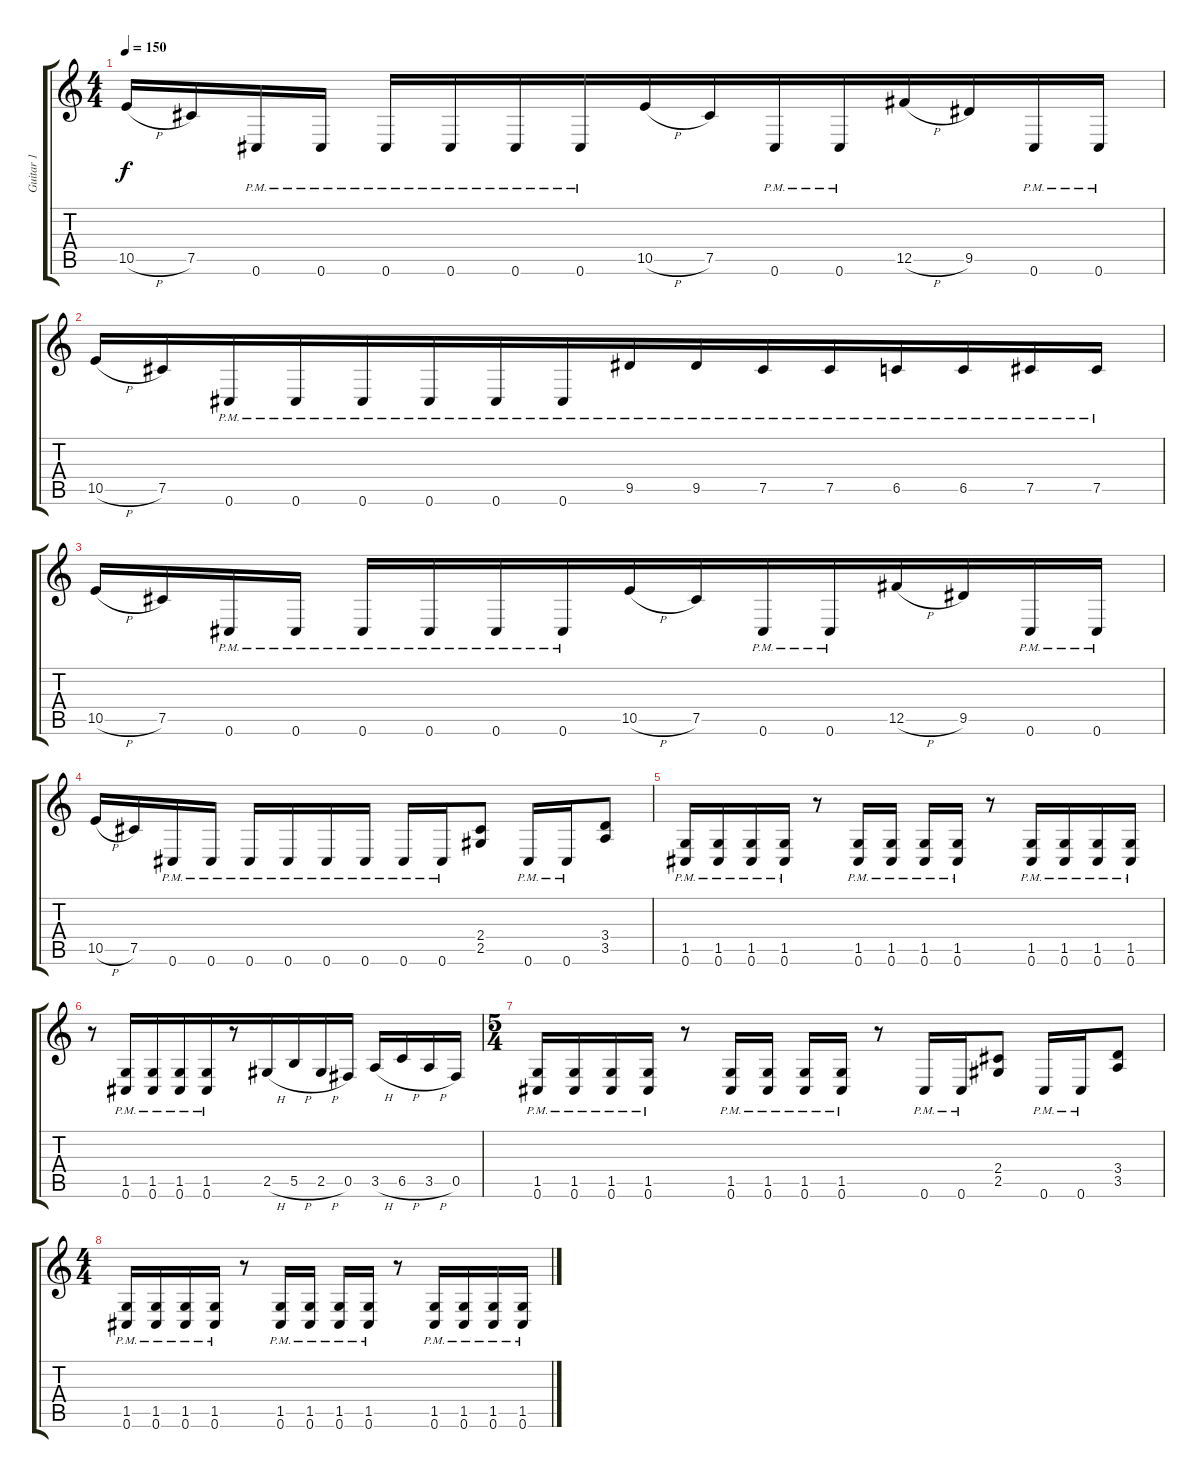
\track ("Guitar 1" "Guitar 1") {instrument distortionguitar}
\staff {score tabs}
\tuning (Db4 Ab3 E3 B2 Gb2 Db2) {hide}
\ts (4 4)
\tempo 150
\clef g2
\ks c
10.5{h}.16{dy f} 7.5.16 0.6{pm}.16 0.6{pm}.16 0.6{pm}.16{beam merge} 0.6{pm}.16{beam merge} 0.6{pm}.16 0.6{pm}.16{beam merge} 10.5{h}.16 7.5.16{beam merge} 0.6{pm}.16 0.6{pm}.16{beam merge} 12.5{h}.16 9.5.16{beam merge} 0.6{pm}.16{beam merge} 0.6{pm}.16 |
10.5{h}.16{beam merge} 7.5.16{beam merge} 0.6{pm}.16 0.6{pm}.16{beam merge} 0.6{pm}.16{beam merge} 0.6{pm}.16{beam merge} 0.6{pm}.16 0.6{pm}.16{beam merge} 9.5{pm}.16{beam merge} 9.5{pm}.16{beam merge} 7.5{pm}.16 7.5{pm}.16{beam merge} 6.5{pm}.16 6.5{pm}.16 7.5{pm}.16{beam merge} 7.5{pm}.16 |
10.5{h}.16 7.5.16 0.6{pm}.16 0.6{pm}.16 0.6{pm}.16{beam merge} 0.6{pm}.16{beam merge} 0.6{pm}.16 0.6{pm}.16{beam merge} 10.5{h}.16 7.5.16{beam merge} 0.6{pm}.16 0.6{pm}.16{beam merge} 12.5{h}.16 9.5.16{beam merge} 0.6{pm}.16{beam merge} 0.6{pm}.16 |
10.5{h}.16 7.5.16 0.6{pm}.16 0.6{pm}.16 0.6{pm}.16{beam merge} 0.6{pm}.16{beam merge} 0.6{pm}.16 0.6{pm}.16 0.6{pm}.16{beam merge} 0.6{pm}.16 (2.4 2.5).8 0.6{pm}.16{beam merge} 0.6{pm}.16 (3.4 3.5).8 |
(1.5{pm} 0.6{pm}).16 (1.5{pm} 0.6{pm}).16 (1.5{pm} 0.6{pm}).16 (1.5{pm} 0.6{pm}).16 r.8{beam merge} (1.5{pm} 0.6{pm}).16 (1.5{pm} 0.6{pm}).16 (1.5{pm} 0.6{pm}).16 (1.5{pm} 0.6{pm}).16 r.8 (1.5{pm} 0.6{pm}).16{beam merge} (1.5{pm} 0.6{pm}).16{beam merge} (1.5{pm} 0.6{pm}).16 (1.5{pm} 0.6{pm}).16 |
r.8 (1.5{pm} 0.6{pm}).16 (1.5{pm} 0.6{pm}).16{beam merge} (1.5{pm} 0.6{pm}).16 (1.5{pm} 0.6{pm}).16{beam merge} r.8 2.5{h}.16 5.5{h}.16{beam merge} 2.5{h}.16{beam merge} 0.5.16 3.5{h}.16 6.5{h}.16{beam merge} 3.5{h}.16 0.5.16 |
\ts (5 4)
(1.5{pm} 0.6{pm}).16{beam merge} (1.5{pm} 0.6{pm}).16 (1.5{pm} 0.6{pm}).16{beam merge} (1.5{pm} 0.6{pm}).16 r.8 (1.5{pm} 0.6{pm}).16 (1.5{pm} 0.6{pm}).16 (1.5{pm} 0.6{pm}).16{beam merge} (1.5{pm} 0.6{pm}).16 r.8 0.6{pm}.16{beam merge} 0.6{pm}.16 (2.4 2.5).8 0.6{pm}.16{beam merge} 0.6{pm}.16 (3.4 3.5).8 |
\ts (4 4)
(1.5{pm} 0.6{pm}).16 (1.5{pm} 0.6{pm}).16 (1.5{pm} 0.6{pm}).16 (1.5{pm} 0.6{pm}).16 r.8{beam merge} (1.5{pm} 0.6{pm}).16 (1.5{pm} 0.6{pm}).16 (1.5{pm} 0.6{pm}).16 (1.5{pm} 0.6{pm}).16 r.8 (1.5{pm} 0.6{pm}).16{beam merge} (1.5{pm} 0.6{pm}).16{beam merge} (1.5{pm} 0.6{pm}).16 (1.5{pm} 0.6{pm}).16
